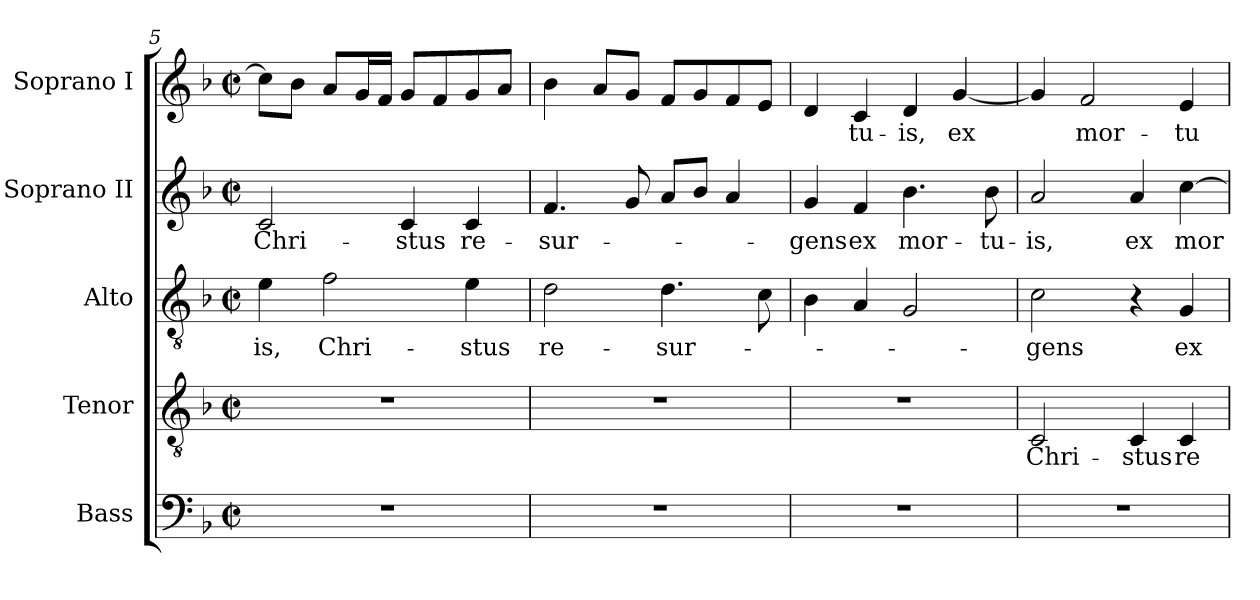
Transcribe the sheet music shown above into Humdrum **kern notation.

**kern	**kern	**text	**kern	**text	**kern	**text	**kern	**text
*part5	*part4	*part4	*part3	*part3	*part2	*part2	*part1	*part1
*staff5	*staff4	*staff4	*staff3	*staff3	*staff2	*staff2	*staff1	*staff1
*I"Bass	*I"Tenor	*	*I"Alto	*	*I"Soprano II	*	*I"Soprano I	*
*I'B	*I'T	*	*I'A	*	*I'S 2	*	*I'S 1	*
*clefF4	*clefGv2	*	*clefGv2	*	*clefG2	*	*clefG2	*
*ITrd7c12	*ITrd7c12	*	*	*	*	*	*	*
*k[b-]	*k[b-]	*	*k[b-]	*	*k[b-]	*	*k[b-]	*
*F:	*F:	*	*F:	*	*F:	*	*F:	*
*M2/2	*M2/2	*	*M2/2	*	*M2/2	*	*M2/2	*
*met(c|)	*met(c|)	*	*met(c|)	*	*met(c|)	*	*met(c|)	*
=5	=5	=5	=5	=5	=5	=5	=5	=5
!	!	!	!	!LO:LY:b:color=#000000	!	!	!	!
!	!	!	!	!	!	!LO:LY:b:color=#000000	!	!
1r	1r	.	4ei\	-is,	2ci/	Chri-	8cci\L]	.
.	.	.	.	.	.	.	8b-i\J	.
!	!	!	!	!LO:LY:b:color=#000000	!	!	!	!
.	.	.	2fi\	Chri-	.	.	8ai/L	.
.	.	.	.	.	.	.	16gi/L	.
.	.	.	.	.	.	.	16fi/JJ	.
!	!	!	!	!	!	!LO:LY:b:color=#000000	!	!
.	.	.	.	.	4ci/	-stus	8gi/L	.
.	.	.	.	.	.	.	8fi/	.
!	!	!	!	!LO:LY:b:color=#000000	!	!	!	!
!	!	!	!	!	!	!LO:LY:b:color=#000000	!	!
.	.	.	4ei\	-stus	4ci/	re-	8gi/	.
.	.	.	.	.	.	.	8ai/J	.
!!LO:LB:g=z
=6	=6	=6	=6	=6	=6	=6	=6	=6
!	!	!	!	!LO:LY:b:color=#000000	!	!	!	!
!	!	!	!	!	!	!LO:LY:b:color=#000000	!	!
1r	1r	.	2di\	re-	4.fi/	-sur-	4b-i\	.
.	.	.	.	.	.	.	8ai/L	.
.	.	.	.	.	8gi/	.	8gi/J	.
!	!	!	!	!LO:LY:b:color=#000000	!	!	!	!
.	.	.	4.di\	-sur-	8ai/L	.	8fi/L	.
.	.	.	.	.	8b-i/J	.	8gi/	.
.	.	.	.	.	4ai/	.	8fi/	.
.	.	.	8ci\	.	.	.	8ei/J	.
=7	=7	=7	=7	=7	=7	=7	=7	=7
!	!	!	!	!	!	!LO:LY:b:color=#000000	!	!
1r	1r	.	4B-i\	.	4gi/	-gens	4di/	.
!	!	!	!	!	!	!LO:LY:b:color=#000000	!	!
!	!	!	!	!	!	!	!	!LO:LY:b:color=#000000
.	.	.	4Ai/	.	4fi/	ex	4ci/	-tu-
!	!	!	!	!	!	!LO:LY:b:color=#000000	!	!
!	!	!	!	!	!	!	!	!LO:LY:b:color=#000000
.	.	.	2Gi/	.	4.b-i\	mor-	4di/	-is,
!	!	!	!	!	!	!	!	!LO:LY:b:color=#000000
.	.	.	.	.	.	.	[<4gi/	ex
!	!	!	!	!	!	!LO:LY:b:color=#000000	!	!
.	.	.	.	.	8b-i\	-tu-	.	.
=8	=8	=8	=8	=8	=8	=8	=8	=8
!	!	!LO:LY:b:color=#000000	!	!	!	!	!	!
!	!	!	!	!LO:LY:b:color=#000000	!	!	!	!
!	!	!	!	!	!	!LO:LY:b:color=#000000	!	!
1r	2CCi/	Chri-	2ci\	-gens	2ai/	-is,	4gi/]	.
!	!	!	!	!	!	!	!	!LO:LY:b:color=#000000
.	.	.	.	.	.	.	2fi/	mor-
!	!	!LO:LY:b:color=#000000	!	!	!	!	!	!
!	!	!	!	!	!	!LO:LY:b:color=#000000	!	!
.	4CCi/	-stus	4r	.	4ai/	ex	.	.
!	!	!LO:LY:b:color=#000000	!	!	!	!	!	!
!	!	!	!	!LO:LY:b:color=#000000	!	!	!	!
!	!	!	!	!	!	!LO:LY:b:color=#000000	!	!
!	!	!	!	!	!	!	!	!LO:LY:b:color=#000000
.	4CCi/	re-	4Gi/	ex	[>4cci\	mor-	4ei/	-tu-
=	=	=	=	=	=	=	=	=
*-	*-	*-	*-	*-	*-	*-	*-	*-
